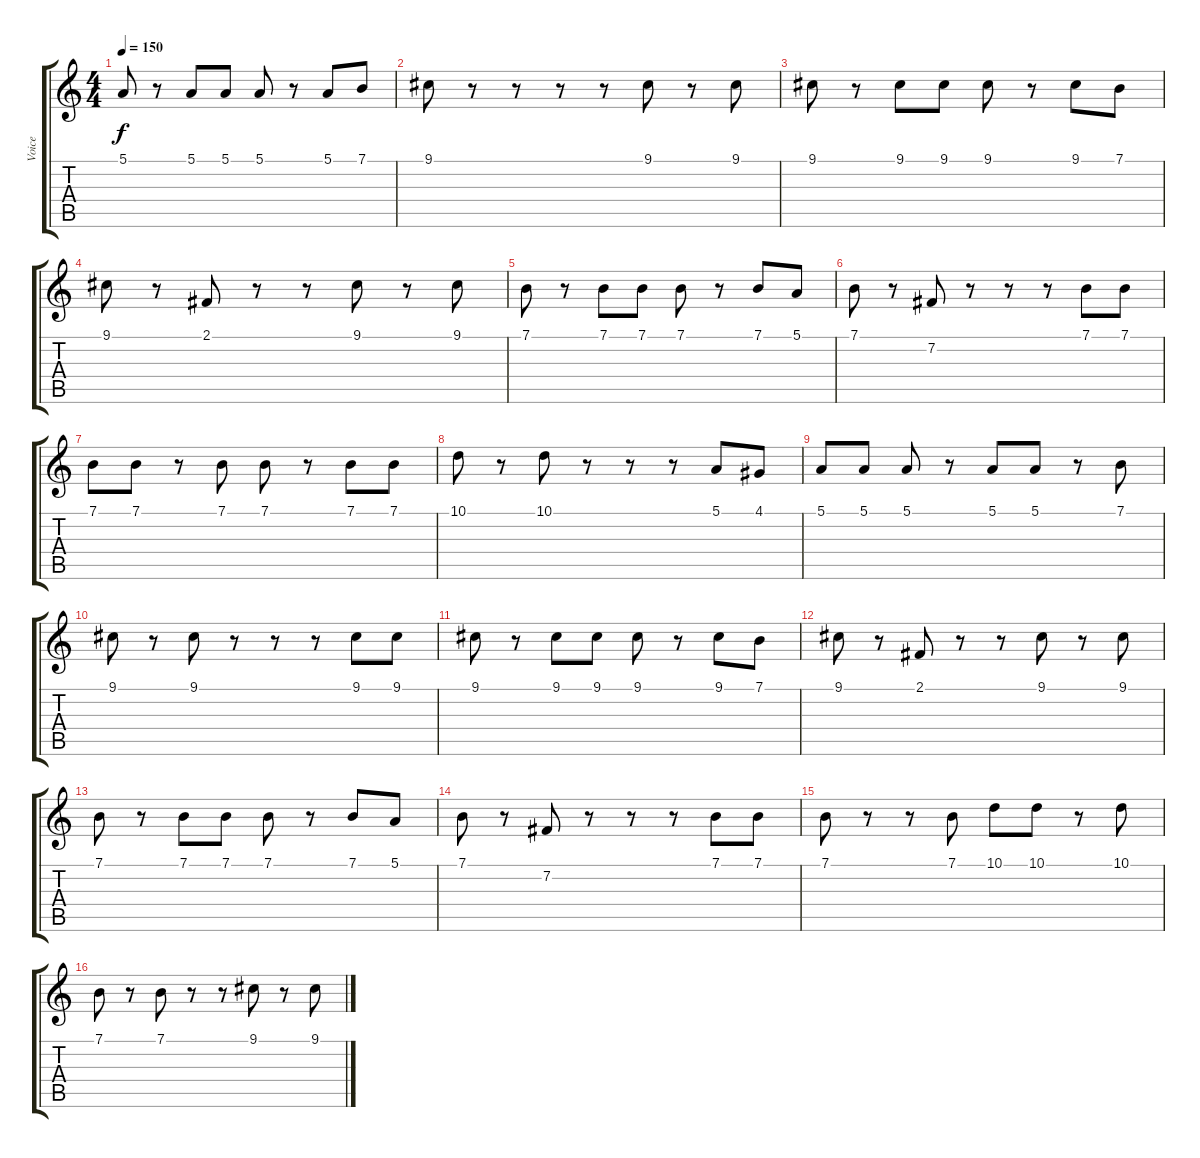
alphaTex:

\track ("Voice" "Voice") {instrument flute}
\staff {score tabs}
\tuning (E4 B3 G3 D3 A2 E2) {hide}
\ts (4 4)
\tempo 150
\clef g2
\ks c
5.1.8{dy f} r.8 5.1.8 5.1.8 5.1.8 r.8 5.1.8 7.1.8 |
9.1.8 r.8 r.8 r.8 r.8 9.1.8 r.8 9.1.8 |
9.1.8 r.8 9.1.8 9.1.8 9.1.8 r.8 9.1.8 7.1.8 |
9.1.8 r.8 2.1.8 r.8 r.8 9.1.8 r.8 9.1.8 |
7.1.8 r.8 7.1.8 7.1.8 7.1.8 r.8 7.1.8 5.1.8 |
7.1.8 r.8 7.2.8 r.8 r.8 r.8 7.1.8 7.1.8 |
7.1.8 7.1.8 r.8 7.1.8 7.1.8 r.8 7.1.8 7.1.8 |
10.1.8 r.8 10.1.8 r.8 r.8 r.8 5.1.8 4.1.8 |
5.1.8 5.1.8 5.1.8 r.8 5.1.8 5.1.8 r.8 7.1.8 |
9.1.8 r.8 9.1.8 r.8 r.8 r.8 9.1.8 9.1.8 |
9.1.8 r.8 9.1.8 9.1.8 9.1.8 r.8 9.1.8 7.1.8 |
9.1.8 r.8 2.1.8 r.8 r.8 9.1.8 r.8 9.1.8 |
7.1.8 r.8 7.1.8 7.1.8 7.1.8 r.8 7.1.8 5.1.8 |
7.1.8 r.8 7.2.8 r.8 r.8 r.8 7.1.8 7.1.8 |
7.1.8 r.8 r.8 7.1.8 10.1.8 10.1.8 r.8 10.1.8 |
7.1.8 r.8 7.1.8 r.8 r.8 9.1.8 r.8 9.1.8
